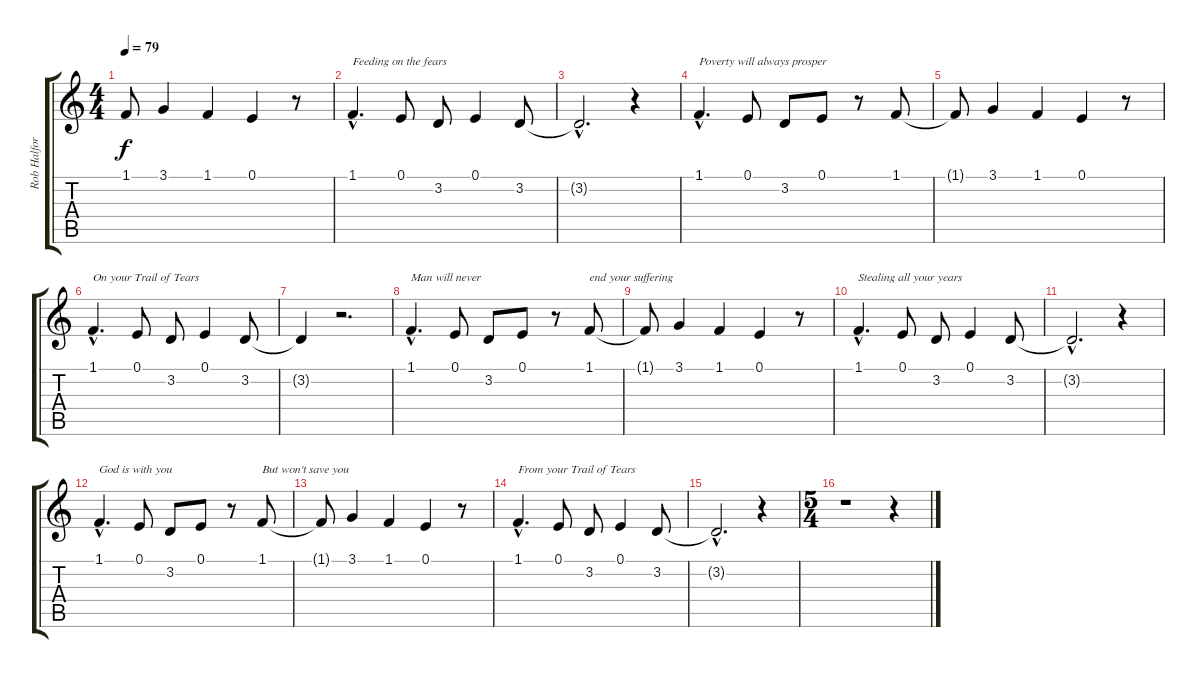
\track ("Rob Halford" "Rob Halfor") {instrument altosax}
\staff {score tabs}
\tuning (E4 B3 G3 D3 A2 E2) {hide}
\ts (4 4)
\tempo 79
\clef g2
\ks c
1.1{t}.8{dy f} 3.1.4 1.1.4 0.1.4 r.8 |
1.1{hac}.4{d txt "Feeding on the fears"} 0.1.8 3.2.8 0.1.4 3.2.8 |
3.2{hac t}.2{d} r.4 |
1.1{hac}.4{d txt "Poverty will always prosper"} 0.1.8 3.2.8 0.1.8 r.8 1.1.8 |
1.1{t}.8 3.1.4 1.1.4 0.1.4 r.8 |
1.1{hac}.4{d txt "On your Trail of Tears"} 0.1.8 3.2.8 0.1.4 3.2.8 |
3.2{t}.4 r.2{d} |
1.1{hac}.4{d txt "Man will never "} 0.1.8 3.2.8 0.1.8 r.8 1.1.8{txt "end your suffering"} |
1.1{t}.8 3.1.4 1.1.4 0.1.4 r.8 |
1.1{hac}.4{d txt "Stealing all your years"} 0.1.8 3.2.8 0.1.4 3.2.8 |
3.2{hac t}.2{d} r.4 |
1.1{hac}.4{d txt "God is with you"} 0.1.8 3.2.8 0.1.8 r.8 1.1.8{txt "But won't save you"} |
1.1{t}.8 3.1.4 1.1.4 0.1.4 r.8 |
1.1{hac}.4{d txt "From your Trail of Tears"} 0.1.8 3.2.8 0.1.4 3.2.8 |
3.2{hac t}.2{d} r.4 |
\ts (5 4)
r.1 r.4
